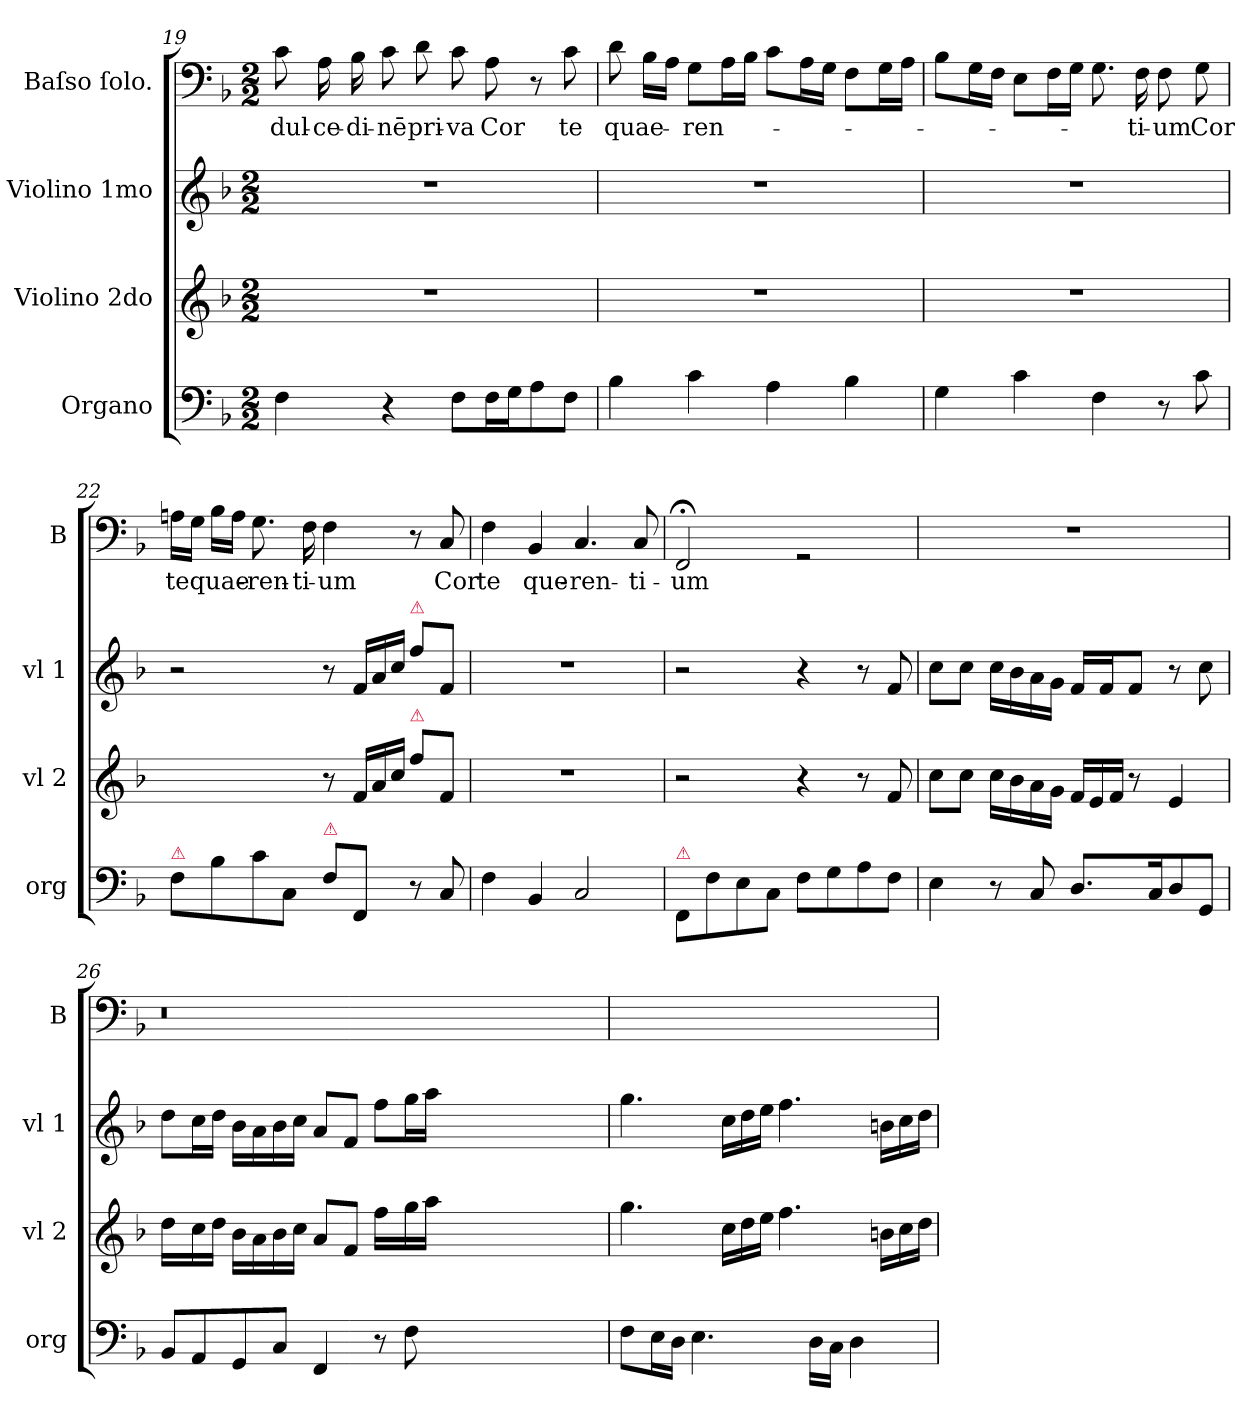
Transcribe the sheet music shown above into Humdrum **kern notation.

**kern	**kern	**kern	**kern	**text
*part4	*part3	*part2	*part1	*part1
*staff4	*staff3	*staff2	*staff1	*staff1
*I"Organo	*I"Violino 2do	*I"Violino 1mo	*I"Baſso ſolo.	*
*I'org	*I'vl 2	*I'vl 1	*I'B	*
*clefF4	*clefG2	*clefG2	*clefF4	*
*k[b-]	*k[b-]	*k[b-]	*k[b-]	*
*F:	*F:	*F:	*F:	*
*M2/2	*M2/2	*M2/2	*M2/2	*
=19	=19	=19	=19	=19
4F\	1r	1r	8c\	dul-
.	.	.	16A\	-ce-
.	.	.	16B-\	-di-
4r	.	.	8c\	-nē
.	.	.	8d\	pri-
8F\L	.	.	8c\	-va
16F\L	.	.	8A\	Cor
16G\J	.	.	.	.
8A\	.	.	8r	.
8F\J	.	.	8c\	te
=20	=20	=20	=20	=20
4B-\	1r	1r	8d\	quae-
.	.	.	16B-\LL	.
.	.	.	16A\JJ	.
4c\	.	.	8G\L	-ren-
.	.	.	16A\L	.
.	.	.	16B-\JJ	.
4A\	.	.	8c\L	.
.	.	.	16A\L	.
.	.	.	16G\JJ	.
4B-\	.	.	8F\L	.
.	.	.	16G\L	.
.	.	.	16A\JJ	.
=21	=21	=21	=21	=21
4G\	1r	1r	8B-\L	.
.	.	.	16G\L	.
.	.	.	16F\JJ	.
4c\	.	.	8E\L	.
.	.	.	16F\L	.
.	.	.	16G\JJ	.
4F\	.	.	8.G\	.
.	.	.	16F\	-ti-
8r	.	.	8F\	-um
8c\	.	.	8G\	Cor
=22	=22	=22	=22	=22
!LO:TX:a:color=crimson:t=⚠	!	!	!	!
8F\L	2ryy	2r	16An\LL	te
.	.	.	16G\JJ	.
8B-\	.	.	16B-\LL	quae-
.	.	.	16A\JJ	.
8c\	.	.	8.G\	-ren-
8C/J	.	.	.	.
.	.	.	16F\	-ti-
!LO:TX:a:color=crimson:t=⚠	!	!	!	!
8F\L	8r	8r	4F\	-um
*	*Xtuplet	*Xtuplet	*	*
8FF/J	24f/LL	24f/LL	.	.
.	24a/	24a/	.	.
.	24cc/JJ	24cc/JJ	.	.
!	!	!LO:TX:a:color=crimson:t=⚠	!	!
!	!LO:TX:a:color=crimson:t=⚠	!	!	!
8r	8ff\L	8ff\L	8r	.
8C/	8f/J	8f/J	8C/	Cor
=23	=23	=23	=23	=23
4F\	1r	1r	4F\	te
4BB-/	.	.	4BB-/	que-
2C/	.	.	4.C/	-ren-
.	.	.	8C/	-ti-
=24	=24	=24	=24	=24
!LO:TX:a:color=crimson:t=⚠	!	!	!	!
8FF/L	2r	2r	2FF;</	-um
8F\	.	.	.	.
8E\	.	.	.	.
8C\J	.	.	.	.
8F\L	4r	4r	2rGG	.
8G\	.	.	.	.
8A\	8r	8r	.	.
8F\J	8f/	8f/	.	.
=25	=25	=25	=25	=25
4E\	8cc\L	8cc\L	1r	.
.	8cc\J	8cc\J	.	.
8r	16cc\LL	16cc\LL	.	.
.	16b-\	16b-\	.	.
8C/	16a\	16a\	.	.
.	16g\JJ	16g\JJ	.	.
8.D/L	24f/LL	16f/LL	.	.
.	24e/	.	.	.
.	.	16f/J	.	.
.	24f/JJ	.	.	.
.	8r	8f/J	.	.
16C/K	.	.	.	.
8D/	4e/	8r	.	.
8GG/J	.	8cc\	.	.
=26	=26	=26	=26	=26
!	!LO:N:vis=16	!	!	!
8BB-/L	8dd\LL	8dd\L	0.r	.
8AA/	16cc\	16cc\L	.	.
.	16dd\JJ	16dd\JJ	.	.
8GG/	16b-\LL	16b-\LL	.	.
.	16a\	16a\	.	.
8C/J	16b-\	16b-\	.	.
.	16cc\JJ	16cc\JJ	.	.
4FF/	8a/L	8a/L	.	.
.	8f/J	8f/J	.	.
!	!LO:N:vis=16	!	!	!
8r	8ff\LL	8ff\L	.	.
8F\	16gg\	16gg\L	.	.
.	16aa\JJ	16aa\JJ	.	.
0ryy	0ryy	0ryy	.	.
=27	=27	=27	=27	=27
8F\L	4.gg\	4.gg\	1ryy	.
16E\L	.	.	.	.
16D\JJ	.	.	.	.
4.E\	.	.	.	.
.	24cc\LL	24cc\LL	.	.
.	24dd\	24dd\	.	.
.	24ee\JJ	24ee\JJ	.	.
.	4.ff\	4.ff\	.	.
16D\LL	.	.	.	.
16C\JJ	.	.	.	.
4D\	.	.	.	.
.	24bn\LL	24bn\LL	.	.
.	24cc\	24cc\	.	.
.	24dd\JJ	24dd\JJ	.	.
=	=	=	=	=
*-	*-	*-	*-	*-
